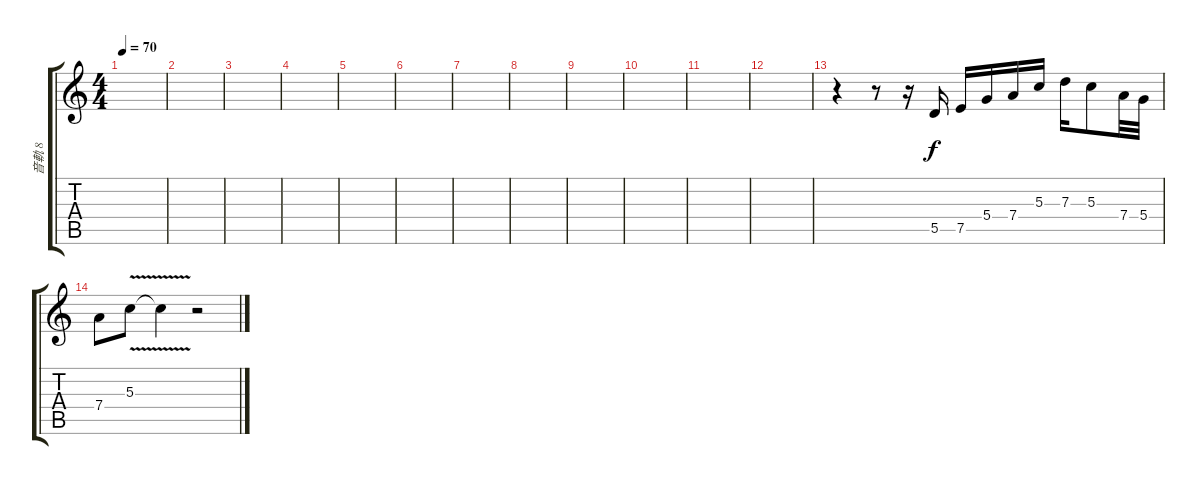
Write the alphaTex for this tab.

\track ("音軌 8" "音軌 8") {instrument acousticguitarsteel}
\staff {score tabs}
\tuning (E4 B3 G3 D3 A2 E2) {hide}
\ts (4 4)
\tempo 70
\clef g2
\ks c
|
|
|
|
|
|
|
|
|
|
|
|
r.4 r.8 r.16 5.5.16 7.5.16 5.4.16 7.4.16 5.3.16 7.3.16 5.3.8 7.4.32 5.4.32 |
7.4.8 5.3{v}.8 5.3{t}.4 r.2
